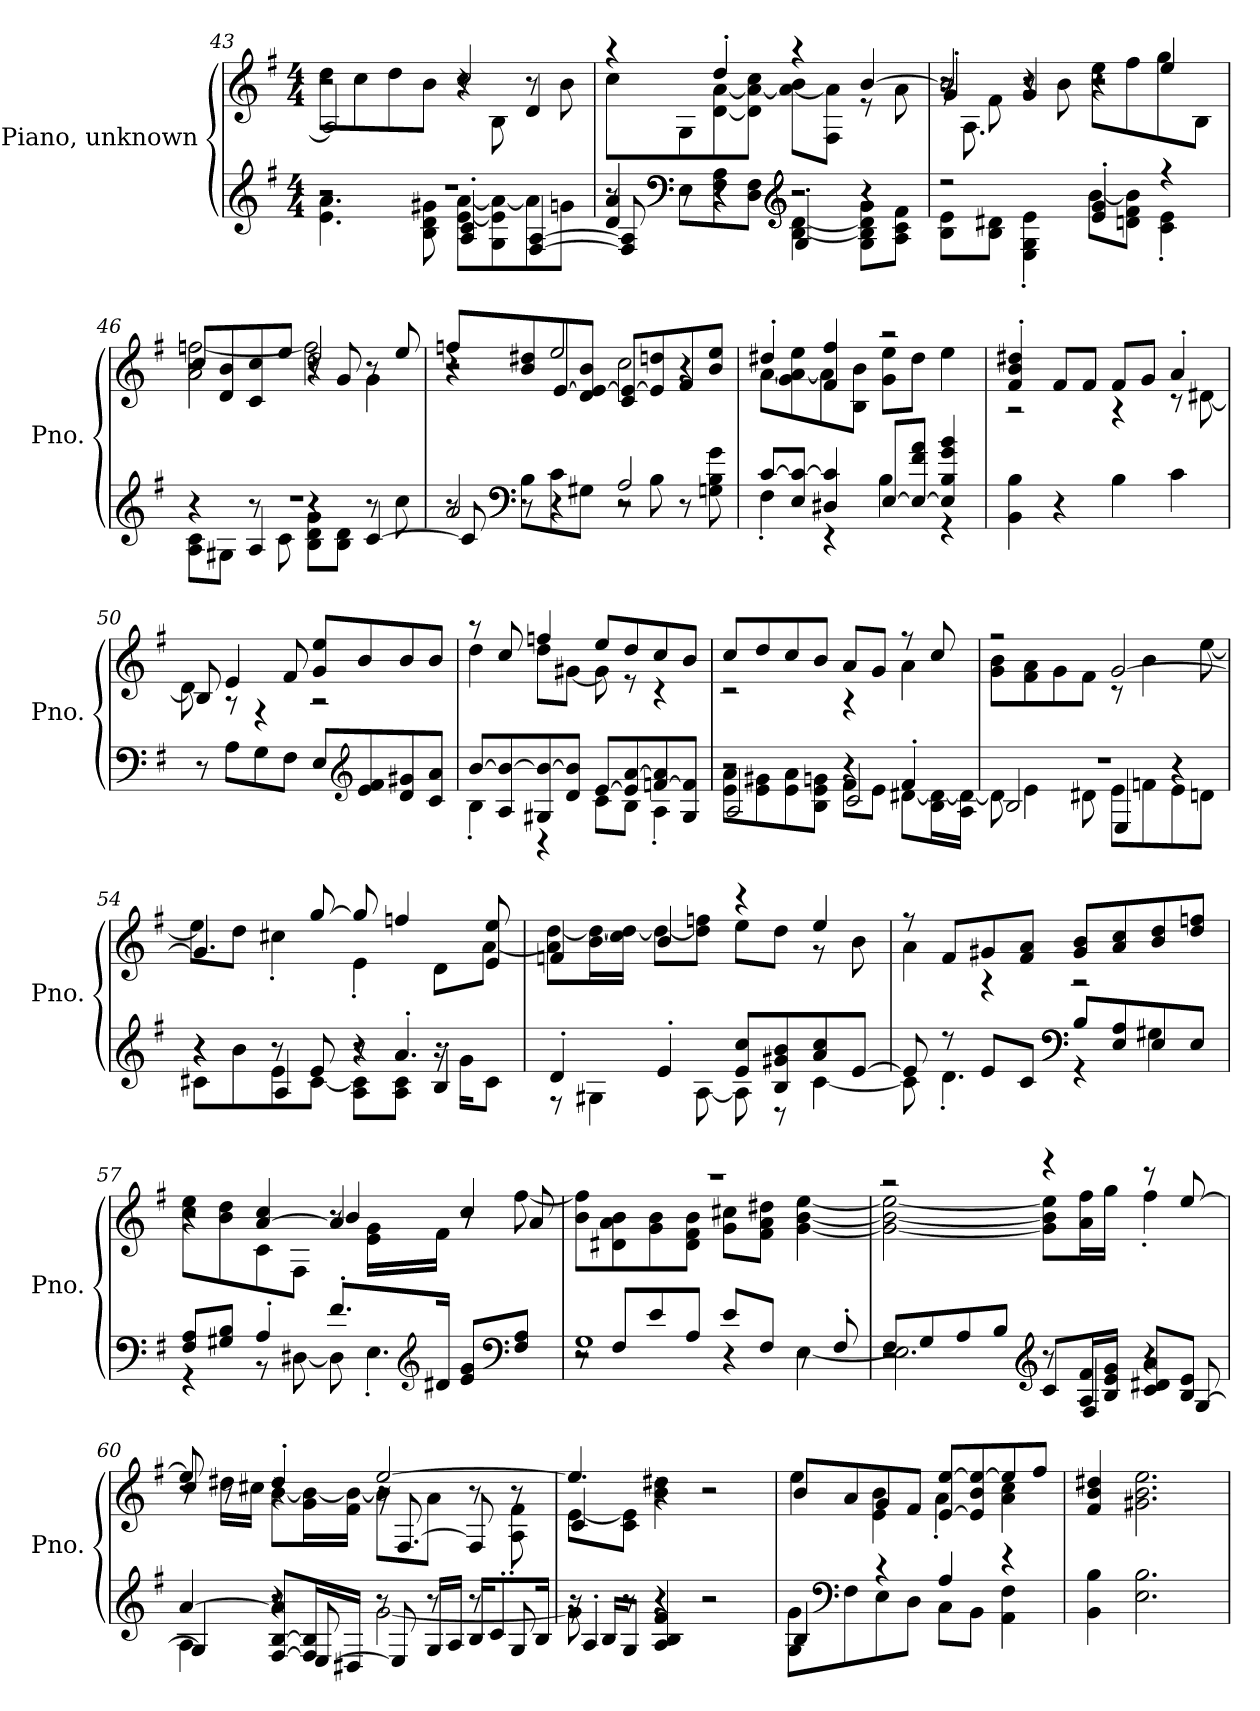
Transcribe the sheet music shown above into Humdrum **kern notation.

**kern	**kern
*part1	*part1
*staff2	*staff1
*I"Piano, unknown	*
*I'Pno.	*
*clefG2	*clefG2
*k[f#]	*k[f#]
*M4/4	*M4/4
=43	=43
*^	*^
*	*^	*	*^
1r	4.e\ 4.a\	2r	2r	8dd\L	2A/]
.	.	.	.	8cc\	.
.	.	.	.	8dd\	.
.	8B\ 8d\ 8g#X\	.	.	8b\J	.
.	[8e\ [8a\L	4A/' 4c/'	2cc/	8r	4r
.	8G\ 8e\] 8a\_	.	.	8B\	.
.	8a\]	[4F#/ [4A/	.	8r	4d/
.	8gn\J	.	.	8b\	.
*	*	*	*	*v	*v
!!LO:LB:g=z
=44	=44	=44	=44	=44
4d/ 4a/	8r	8F#/] 8A/]	4r	8cc\L
*clefF4	*	*	*	*
.	8E\L	8r	.	8G\
4r	8F#\ 8A\	4r	4dd'/	[8d\ [8a\
.	8D\ 8F#\J	.	.	8d\] 8a\_ 8cc\J
*clefG2	*	*	*	*
2r	[4B\ [4d\	4G'/	4r	8a\_ 8b\L
.	.	.	.	8F#\ 8a\]J
.	8G\ 8B\] 8d\] 8g\L	4r	[4b/	8r
.	8A\ 8c\ 8f#\J	.	.	8a\
*	*v	*v	*	*
=45	=45	=45	=45
*	*	*^	*^
2r	8B\ 8e\L	2b/]	8r	4g'/	16r
.	.	.	.	.	8.A\
.	8B\ 8d#X\J	.	8f#\	.	.
.	4E\' 4G\' 4e\'	.	8r	4g/	4r
.	.	.	8b\	.	.
4e/' 4g/'	[8b\L	4r	8ee\L	2r	2r
.	8dn\ 8f#\ 8b\]J	.	8ff#\	.	.
4r	4c\' 4e\'	4ee/	8gg\	.	.
.	.	.	8B\J	.	.
=46	=46	=46	=46	=46	=46
*	*^	*	*	*	*
1r	8A\ 8c\L	4r	2r	2a\ [2ffn\	8cc/L	2r
.	8G#X\J	.	.	.	8d/ 8b/	.
.	8r	4A/	.	.	8c/ 8cc/	.
.	8c\	.	.	.	8ee/J	.
.	8B\ 8d\ 8g\L	4r	2dd/	2ff\]	8r	4r
.	8B\ 8d\J	.	.	.	8g/	.
.	8r	[4c/	.	.	8r	4g\
.	8cc\	.	.	.	8ee/	.
*	*	*	*	*	*v	*v
!!LO:LB:g=z
=47	=47	=47	=47	=47	=47
2a/	8r	8c/]	4r	2r	8ffn/L
*clefF4	*	*	*	*	*
.	8B\L	8r	.	.	8b/ 8dd#X/
.	8c\	4r	2ee/	.	[8e/
.	8G#X\J	.	.	.	8d/ 8e/_ 8b/J
2r	8r	2A/	.	2cc\	8c/ 8e/_L
.	8B\	.	.	.	8e/] 8ddn/
.	8r	.	4r	.	8f#/
.	8Gn\ 8B\ 8g\	.	.	.	8b/ 8ee/J
*	*v	*v	*	*	*
*	*	*	*v	*v
=48	=48	=48	=48
[8c/L	4F#'\	4dd#X'/	[8a\L
8E/ 8c/_J	.	.	8g\ 8a\_ 8ee\
4D#X/ 4c/]	4r	4f#/ 4ff#/	8a\]
.	.	.	8B\ 8b\J
[8E/L	4B\	2r	8g\ 8ee\L
8E/_ 8f#/ 8a/J	.	.	8dd#\J
4E/] 4B/ 4g/ 4b/	4r	.	4ee\
*v	*v	*	*
=49	=49	=49
4BB\ 4B\	4f#/' 4b/' 4dd#X/'	2r
4r	8f#/L	.
.	8f#/J	.
4B\	8f#/L	4r
.	8g/J	.
4c\	4a'/	8r
.	.	[8d#X\
!!LO:LB:g=z	!!
=50	=50	=50
8r	8B/	8d#\]
8A\L	4e/	8r
8G\	.	4r
8F#\J	8f#/	.
8E/L	8g/ 8ee/L	2r
*clefG2	*	*
8e/ 8f#/	8b/	.
8d/ 8g#X/	8b/	.
8c/ 8a/J	8b/J	.
=51	=51	=51
*^	*	*
[8b/L	4B'\	8r	4dd\
8A/ 8b/_	.	8cc/	.
8G#X/ 8b/_	4r	4ffn/	8dd\L
8d/ 8b/]J	.	.	[8g#X\J
[8e/L	8c\L	8ee/L	8g#\]
8e/] [8a/	8B\J	8dd/	8r
[8fn/ 8a/]	4A'\	8cc/	4r
8G#/ 8f/]J	.	8b/J	.
=52	=52	=52	=52
*	*^	*	*
2r	8e\ 8a\L	2A/	8cc/L	2r
.	8e\ 8g#X\	.	8dd/	.
.	8e\ 8a\	.	8cc/	.
.	8B\ 8e\ 8gn\J	.	8b/J	.
4r	8f#\L	2c/	8a/L	4r
.	8e\J	.	8g/J	.
4f#'/	[8d#X\L	.	8r	4a\
.	16B\ 16d#\_L	.	8cc/	.
.	16A\ 16d#\_JJ	.	.	.
!!LO:LB:g=z	!!
=53	=53	=53	=53	=53
1r	8d#\]	2B/	2r	8g\ 8b\L
.	4e\	.	.	8f#\ 8a\
.	.	.	.	8g\
.	8d#X\	.	.	8f#\J
.	8e\L	4E/	[2g/	8r
.	8fn\	.	.	4b\
.	8e\	4r	.	.
.	8dn\J	.	.	[8ee\
=54	=54	=54	=54	=54
4r	8c#X\L	4r	4.g/]	8ee\L]
.	8b\	.	.	8dd\J
8r	8e\	4A/	.	4cc#X'\
8e/	[8c#\J	.	[8gg/	.
8r	8A\ 8c#\]L	4r	8gg/]	4e'\
4.a'/	8A\ 8c#\J	.	4ffn/	.
.	16r	4B'/	.	8d\L
.	16g\KL	.	.	.
.	8c#\J	.	8e/ 8ee/	[8a\J
*	*v	*v	*	*
=55	=55	=55	=55
4d'/	8r	4fn/	8a\] [8dd\L
.	4G#X\	.	16b\ 16dd\_L
.	.	.	16cc\ 16dd\_JJ
4e'/	.	4b/	8dd\L_
.	[8A\	.	8dd\] 8ffn\J
8e/ 8cc/L	8A\]	4r	8ee\L
8B/ 8g#X/ 8b/	8r	.	8dd\J
8a/ 8cc/	[4c\	4ee/	8r
[8e/J	.	.	8b\
!!LO:LB:g=z	!!
=56	=56	=56	=56
8e/]	8c\]	8r	4a\
8r	4.d'\	8f#/L	.
8e/L	.	8g#X/	4r
8c/J	.	8f#/ 8a/J	.
*clefF4	*	*	*
8B/L	4r	8g#/ 8b/L	2r
8E/ 8A/	.	8a/ 8cc/	.
8E/	4G#X\	8b/ 8dd/	.
8E/J	.	8dd/ 8ffn/J	.
=57	=57	=57	=57
*	*	*	*^
8F#/ 8A/L	4r	4r	8cc\ 8ee\L	2r
8G#X/ 8B/J	.	.	8b\ 8dd\	.
4A'/	8r	[4a/ 4cc/	8c\	.
.	[8D#X\	.	8F#\J	.
8.f#'/L	8D#\]	4a/]	8r	4b/
.	4.E'\	.	16e\ 16g\LL	.
*clefG2	*	*	*	*
16d#X/Jk	.	.	16f#\JJ	.
8e/ 8g/L	.	4cc/	8r	8r
*clefF4	*	*	*	*
8F#/ 8A/J	.	.	[8ff#\	8a/
*	*	*	*v	*v
=58	=58	=58	=58
*	*^	*	*
8r	2r	1G	1r	8b\ 8ff#\]L
8F#/L	.	.	.	8d#X\ 8a\ 8b\
8e/	.	.	.	8g\ 8b\
8A/J	.	.	.	8d#\ 8f#\ 8b\J
8e/L	4r	.	.	8g\ 8cc#X\L
8F#/J	.	.	.	8f#\ 8a\ 8dd#X\J
8r	[4E\	.	.	[4g\ [4b\ [4ee\
8F#'/	.	.	.	.
!!LO:PB:g=z	!!
=59	=59	=59	=59	=59
8F#/L	2.E\]	2r	2r	2g\_ 2b\_ 2ee\_
8G/	.	.	.	.
8A/	.	.	.	.
8B/J	.	.	.	.
*clefG2	*	*	*	*
8c/L	.	8r	4r	8g\] 8b\] 8ee\]L
16A/ 16f#/L	.	4F#/	.	16a\ 16ff#\L
16B/ 16e/ 16g/JJ	.	.	.	16gg\JJ
8c/ 8d#X/ 8a/L	4r	.	8r	4ff#'\
8B/ 8e/J	.	[8G/	[8ee/	.
=60	=60	=60	=60	=60
*	*	*	*	*^
[4a/	4A\	4G/]	8ee/]	8r	4cc/
.	.	.	8r	16dd#X\LL	.
.	.	.	.	16cc#X\JJ	.
[8F#/ [8B/ 8a/]L	4r	8r	4dd#'/	[8b\L	4r
16F#/] 16B/]L	.	[8E/	.	16g\ 16b\_L	.
16D#X/JJ	.	.	.	16f#\ 16b\_JJ	.
8r	[2g\	8E/]	[2ee/	8b\L]	16r
.	.	.	.	.	[8.F#/
16G/LL	.	8r	.	8a\J	.
16A/JJ	.	.	.	.	.
16B/KL	.	8r	.	8r	8F#/]
8c'/	.	.	.	.	.
.	.	8G/	.	8A\' 8f#\'	8r
16B/Jk	.	.	.	.	.
!!LO:LB:g=z	!!	!!
=61	=61	=61	=61	=61	=61
16r	8g\]	4A'/	4ee/]	[8e\L	4c'/
16B/KL	.	.	.	.	.
8G/J	8r	.	.	8c\ 8e\]J	.
4A/ 4B/ 4f#/	4r	4r	4r	4b\ 4dd#X\	4r
2r	2r	2r	2r	2r	2r
*	*v	*v	*	*	*
*	*	*	*v	*v
=62	=62	=62	=62
4B/	8G\ 8g\L	8b/L	4ee\
*clefF4	*	*	*
.	8F#\	8a/	.
4r	8E\	8g/	4e\ 4b\
.	8D\J	8f#/J	.
4A/	8C\L	[8e/ [8ee/L	4a'\
.	8BB\J	8e/] 8b/ 8ee/_	.
4r	4AA\ 4F#\	8ee/]	4a\ 4cc\
.	.	8ff#/J	.
*v	*v	*	*
*	*v	*v
=63	=63
4BB\ 4B\	4f#/ 4b/ 4dd#X/
2.E\ 2.B\	2.g#X\ 2.b\ 2.ee\
=	=
*-	*-
